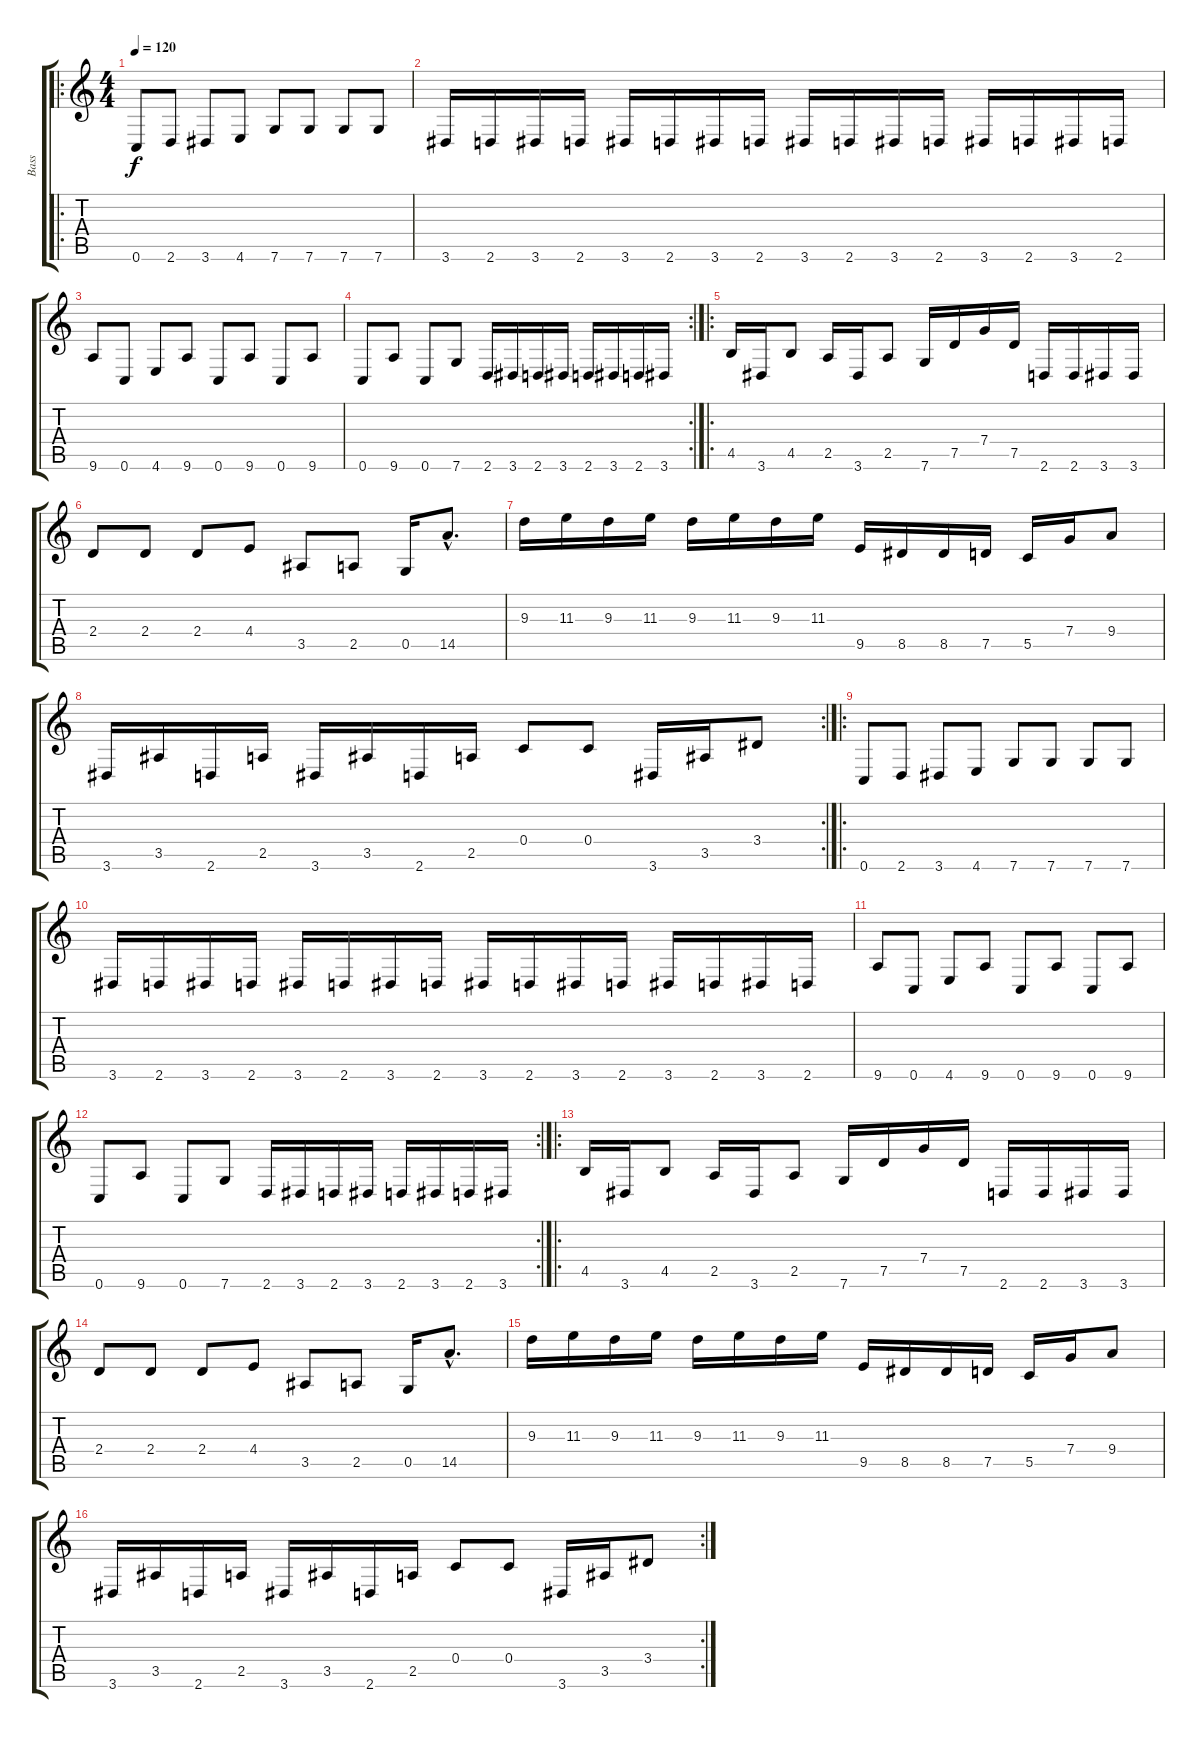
\track ("Bass" "Bass") {instrument electricbassfinger}
\staff {score tabs}
\tuning (D4 A3 F3 C3 G2 C2) {hide}
\ro
\ts (4 4)
\tempo 120
\clef g2
\ks c
0.6.8{dy f instrument electricbassfinger} 2.6.8 3.6.8 4.6.8 7.6.8 7.6.8 7.6.8 7.6.8 |
3.6.16 2.6.16 3.6.16 2.6.16 3.6.16 2.6.16 3.6.16 2.6.16 3.6.16 2.6.16 3.6.16 2.6.16 3.6.16 2.6.16 3.6.16 2.6.16 |
9.6.8 0.6.8 4.6.8 9.6.8 0.6.8 9.6.8 0.6.8 9.6.8 |
\rc 2
0.6.8 9.6.8 0.6.8 7.6.8 2.6.16 3.6.16 2.6.16 3.6.16 2.6.16 3.6.16 2.6.16 3.6.16 |
\ro
4.5.16 3.6.16 4.5.8 2.5.16 3.6.16 2.5.8 7.6.16 7.5.16 7.4.16 7.5.16 2.6.16 2.6.16 3.6.16 3.6.16 |
2.4.8 2.4.8 2.4.8 4.4.8 3.5.8 2.5.8 0.5.16 14.5{hac}.8{d} |
9.3.16 11.3.16 9.3.16 11.3.16 9.3.16 11.3.16 9.3.16 11.3.16 9.5.16 8.5.16 8.5.16 7.5.16 5.5.16 7.4.16 9.4.8 |
\rc 2
3.6.16 3.5.16 2.6.16 2.5.16 3.6.16 3.5.16 2.6.16 2.5.16 0.4.8 0.4.8 3.6.16 3.5.16 3.4.8 |
\ro
0.6.8 2.6.8 3.6.8 4.6.8 7.6.8 7.6.8 7.6.8 7.6.8 |
3.6.16 2.6.16 3.6.16 2.6.16 3.6.16 2.6.16 3.6.16 2.6.16 3.6.16 2.6.16 3.6.16 2.6.16 3.6.16 2.6.16 3.6.16 2.6.16 |
9.6.8 0.6.8 4.6.8 9.6.8 0.6.8 9.6.8 0.6.8 9.6.8 |
\rc 2
0.6.8 9.6.8 0.6.8 7.6.8 2.6.16 3.6.16 2.6.16 3.6.16 2.6.16 3.6.16 2.6.16 3.6.16 |
\ro
4.5.16 3.6.16 4.5.8 2.5.16 3.6.16 2.5.8 7.6.16 7.5.16 7.4.16 7.5.16 2.6.16 2.6.16 3.6.16 3.6.16 |
2.4.8 2.4.8 2.4.8 4.4.8 3.5.8 2.5.8 0.5.16 14.5{hac}.8{d} |
9.3.16 11.3.16 9.3.16 11.3.16 9.3.16 11.3.16 9.3.16 11.3.16 9.5.16 8.5.16 8.5.16 7.5.16 5.5.16 7.4.16 9.4.8 |
\rc 2
3.6.16 3.5.16 2.6.16 2.5.16 3.6.16 3.5.16 2.6.16 2.5.16 0.4.8 0.4.8 3.6.16 3.5.16 3.4.8
